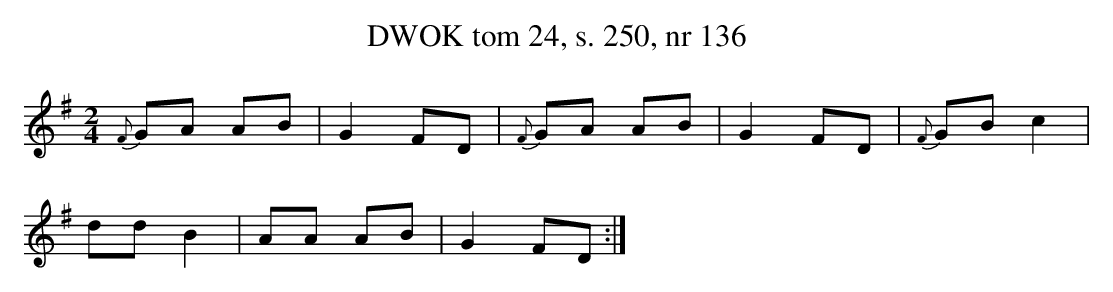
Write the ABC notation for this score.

X:1
T: DWOK tom 24, s. 250, nr 136
L: 1/16
M: 2/4
K: G
{F} G2A2 A2B2 | G4 F2D2 |{F}G2A2 A2B2 | G4 F2D2 |{F}G2B2 c4 |
d2d2 B4 | A2A2 A2B2 | G4 F2D2 :|
